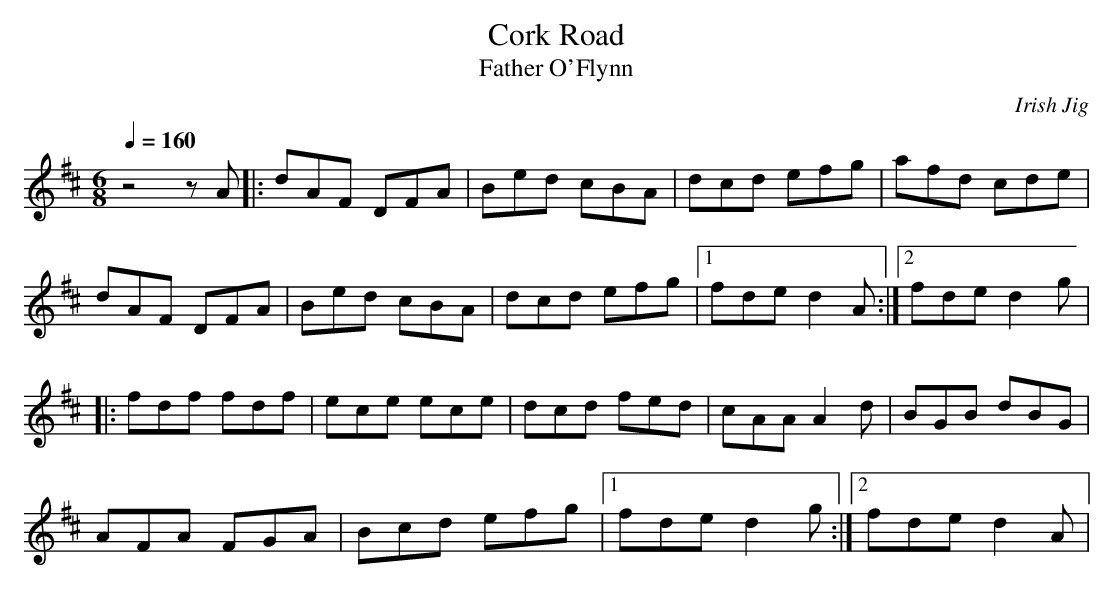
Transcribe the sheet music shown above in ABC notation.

X:1a
T: Cork Road
T: Father O'Flynn
C: Irish Jig
L: 1/8
Q: 1/4=160
M: 6/8
K: D
z4zA |: dAF DFA | Bed cBA | dcd efg | afd cde |
dAF DFA | Bed cBA | dcd efg |1 fde d2A :|2 fde d2g |
|: fdf fdf | ece ece | dcd fed | cAA A2d | BGB dBG |
AFA FGA | Bcd efg |1 fde d2g :|2 fde d2A |
